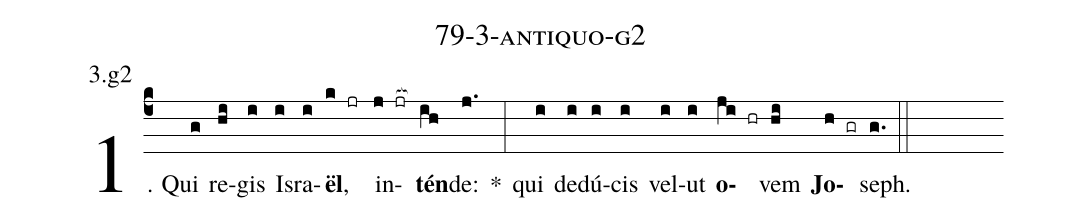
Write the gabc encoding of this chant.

name: 79-3-antiquo-g2;
annotation: 3.g2;
%%
(c4)1. Qui(g) re(hi)gis(i) Is(i)ra(i)<b>ël</b>,(k jr) in(j jr[ocb:1{])<b>tén</b>(ih[ocb:0}])de:(j.) *(:) qui(i) de(i)dú(i)cis(i) vel(i)ut(i) <b>o</b>(ji hr)vem(hi) <b>Jo</b>(h gr)seph.(g.) (::)
